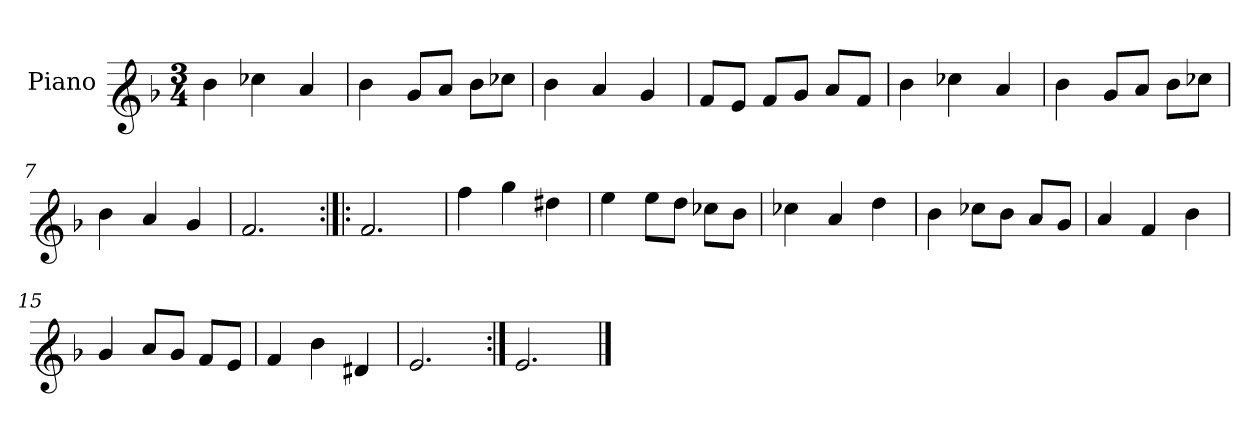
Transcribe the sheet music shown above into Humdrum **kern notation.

**kern
*part1
*staff1
*I"Piano
*I'Pno.
*clefG1
*k[b-]
*M3/4
=1
4dd\
4ee-X\
4cc/
=2
4dd\
8b-/L
8cc/J
8dd\L
8ee-X\J
=3
4dd\
4cc/
4b-/
=4
8a/L
8g/J
8a/L
8b-/J
8cc/L
8a/J
=5
4dd\
4ee-X\
4cc/
=6
4dd\
8b-/L
8cc/J
8dd\L
8ee-X\J
=7
4dd\
4cc/
4b-/
=8
2.a/
=9:|!|:
2.a/
!!LO:LB:g=z
=10
4aa\
4bb-\
4ff#X\
=11
4gg\
8gg\L
8ff\J
8ee-X\L
8dd\J
=12
4ee-X\
4cc/
4ff\
=13
4dd\
8ee-X\L
8dd\J
8cc/L
8b-/J
=14
4cc/
4a/
4dd\
=15
4b-/
8cc/L
8b-/J
8a/L
8g/J
=16
4a/
4dd\
4f#X/
=17
2.g/
=18:|!
2.g/
==
*-
